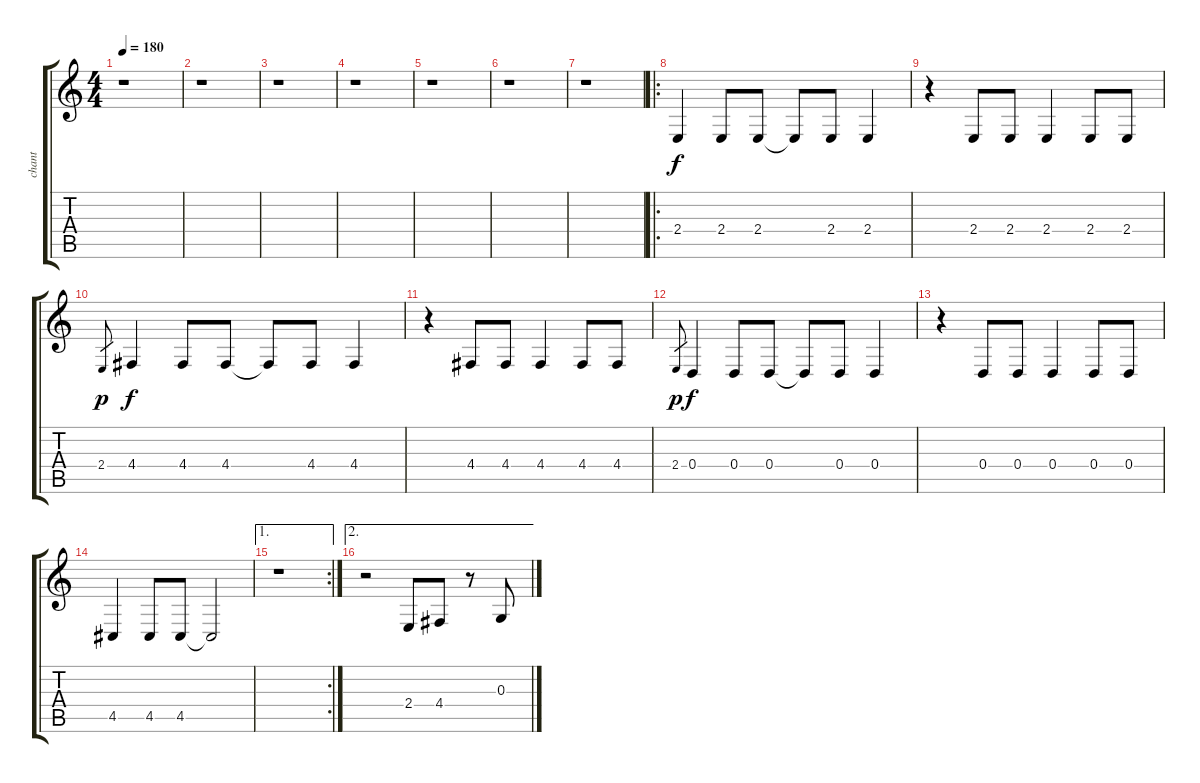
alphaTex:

\track ("chant" "chant") {instrument lead6voice}
\staff {score tabs}
\tuning (E4 B3 G3 D3 A2 E2) {hide}
\ts (4 4)
\tempo 180
\clef g2
\ks c
r.1{dy f} |
r.1 |
r.1 |
r.1 |
r.1 |
r.1 |
r.1 |
\ro
2.4.4 2.4.8 2.4.8 2.4{t}.8 2.4.8 2.4.4 |
r.4 2.4.8 2.4.8 2.4.4 2.4.8 2.4.8 |
2.4.8{gr dy p} 4.4.4{dy f} 4.4.8 4.4.8 4.4{t}.8 4.4.8 4.4.4 |
r.4 4.4.8 4.4.8 4.4.4 4.4.8 4.4.8 |
2.4.8{gr dy p} 0.4.4{dy f} 0.4.8 0.4.8 0.4{t}.8 0.4.8 0.4.4 |
r.4 0.4.8 0.4.8 0.4.4 0.4.8 0.4.8 |
4.5.4 4.5.8 4.5.8 4.5{t}.2 |
\ae 1
\rc 2
r.1 |
\ae 2
r.2 2.4.8 4.4.8 r.8 0.3.8
